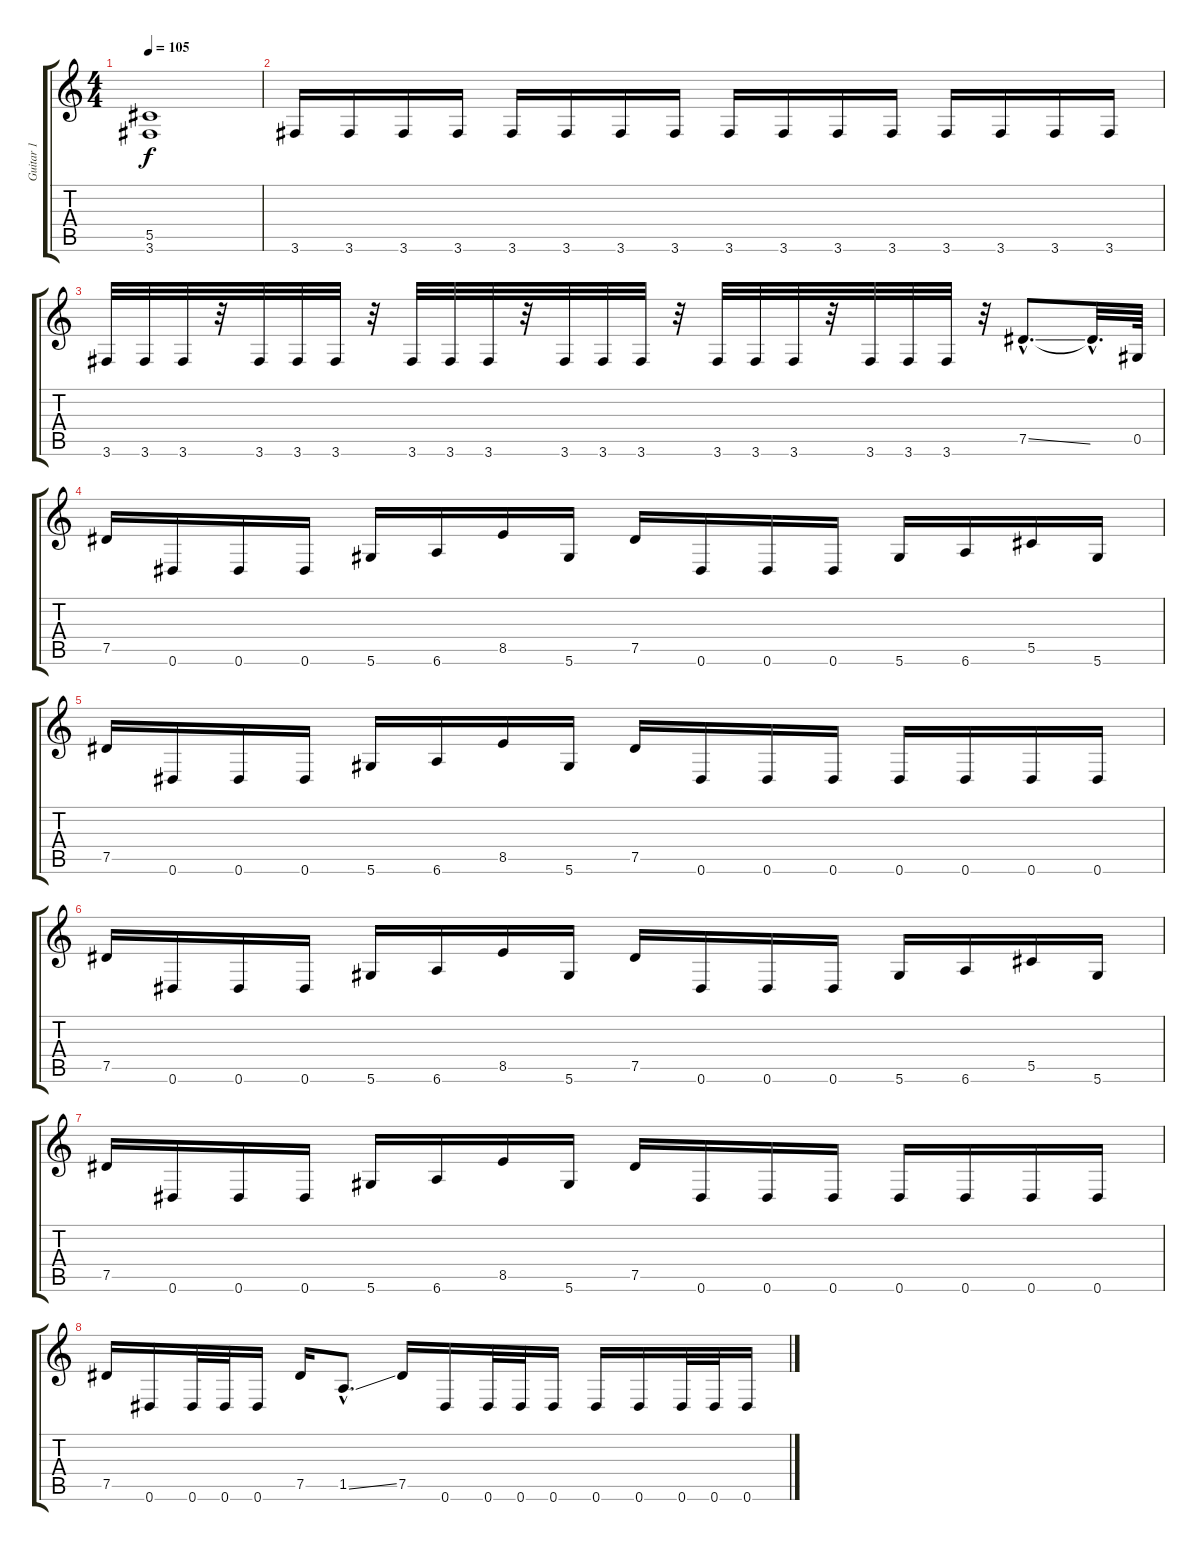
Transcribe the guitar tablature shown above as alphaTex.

\track ("Guitar 1" "Guitar 1") {instrument overdrivenguitar}
\staff {score tabs}
\tuning (Eb4 Bb3 Gb3 Db3 Ab2 Eb2) {hide}
\ts (4 4)
\tempo 105
\clef g2
\ks c
(5.5 3.6).1{dy f instrument overdrivenguitar} |
3.6.16 3.6.16 3.6.16 3.6.16 3.6.16 3.6.16 3.6.16 3.6.16 3.6.16 3.6.16 3.6.16 3.6.16 3.6.16 3.6.16 3.6.16 3.6.16 |
3.6.32 3.6.32 3.6.32 r.32 3.6.32 3.6.32 3.6.32 r.32 3.6.32 3.6.32 3.6.32 r.32 3.6.32 3.6.32 3.6.32 r.32 3.6.32 3.6.32 3.6.32 r.32 3.6.32 3.6.32 3.6.32 r.32 7.5{ss hac}.8{d} 7.5{hac t}.32{d} 0.5.64 |
7.5.16 0.6.16 0.6.16 0.6.16 5.6.16 6.6.16 8.5.16 5.6.16 7.5.16 0.6.16 0.6.16 0.6.16 5.6.16 6.6.16 5.5.16 5.6.16 |
7.5.16 0.6.16 0.6.16 0.6.16 5.6.16 6.6.16 8.5.16 5.6.16 7.5.16 0.6.16 0.6.16 0.6.16 0.6.16 0.6.16 0.6.16 0.6.16 |
7.5.16 0.6.16 0.6.16 0.6.16 5.6.16 6.6.16 8.5.16 5.6.16 7.5.16 0.6.16 0.6.16 0.6.16 5.6.16 6.6.16 5.5.16 5.6.16 |
7.5.16 0.6.16 0.6.16 0.6.16 5.6.16 6.6.16 8.5.16 5.6.16 7.5.16 0.6.16 0.6.16 0.6.16 0.6.16 0.6.16 0.6.16 0.6.16 |
7.5.16 0.6.16 0.6.32 0.6.32 0.6.16 7.5.16 1.5{ss hac}.8{d} 7.5.16 0.6.16 0.6.32 0.6.32 0.6.16 0.6.16 0.6.16 0.6.32 0.6.32 0.6.16
